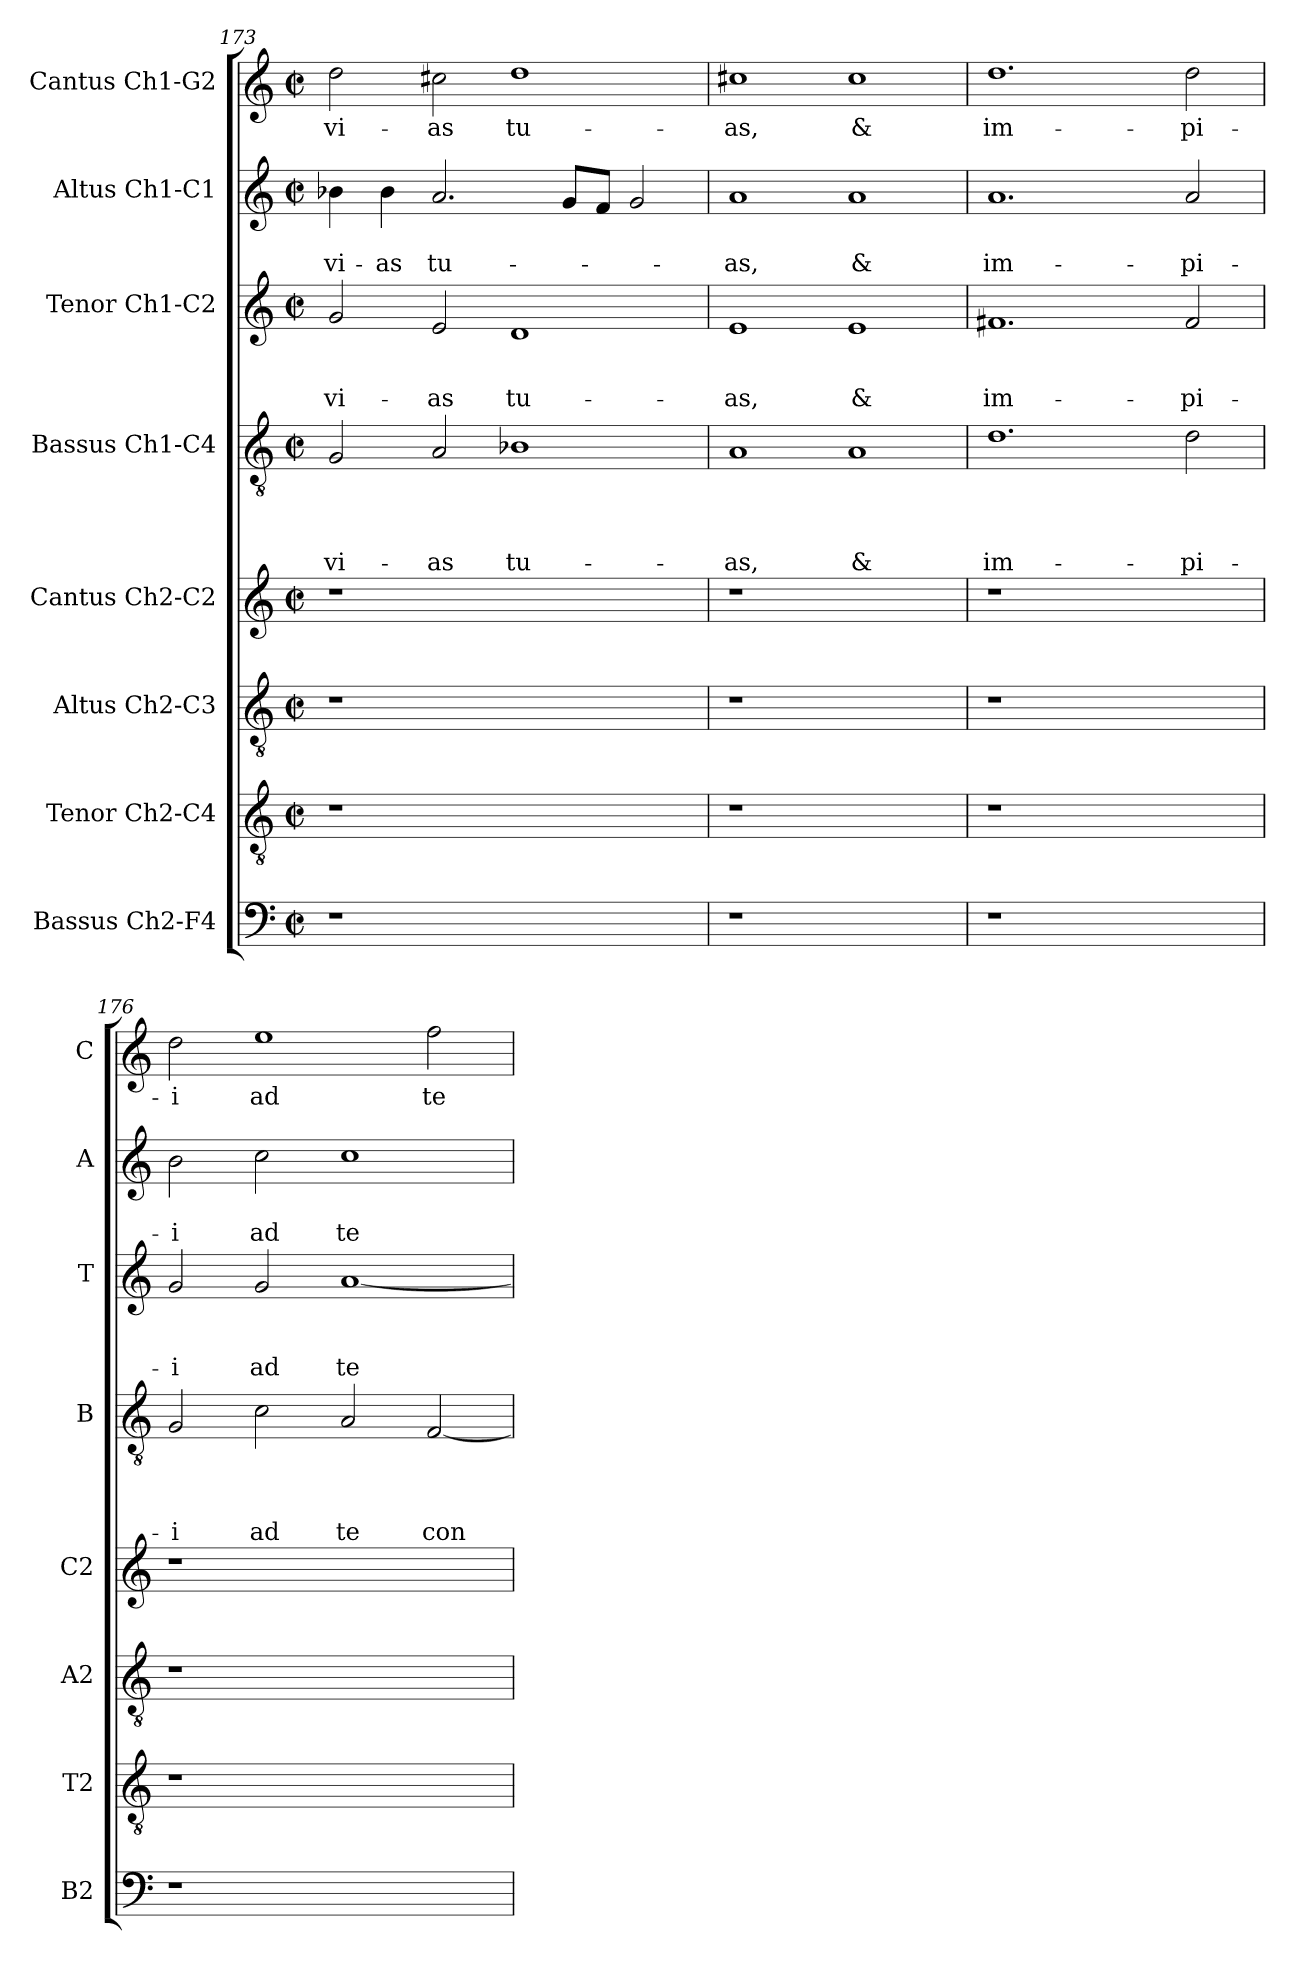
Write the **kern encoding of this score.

**kern	**kern	**kern	**kern	**kern	**text	**text	**text	**text	**kern	**text	**text	**text	**kern	**text	**text	**kern	**text
*part8	*part7	*part6	*part5	*part4	*part4	*part4	*part4	*part4	*part3	*part3	*part3	*part3	*part2	*part2	*part2	*part1	*part1
*staff8	*staff7	*staff6	*staff5	*staff4	*staff4	*staff4	*staff4	*staff4	*staff3	*staff3	*staff3	*staff3	*staff2	*staff2	*staff2	*staff1	*staff1
*I"Bassus Ch2-F4	*I"Tenor Ch2-C4	*I"Altus Ch2-C3	*I"Cantus Ch2-C2	*I"Bassus Ch1-C4	*	*	*	*	*I"Tenor Ch1-C2	*	*	*	*I"Altus Ch1-C1	*	*	*I"Cantus Ch1-G2	*
*I'B2	*I'T2	*I'A2	*I'C2	*I'B	*	*	*	*	*I'T	*	*	*	*I'A	*	*	*I'C	*
*clefF4	*clefGv2	*clefGv2	*clefG2	*clefGv2	*	*	*	*	*clefG2	*	*	*	*clefG2	*	*	*clefG2	*
*k[]	*k[]	*k[]	*k[]	*k[]	*	*	*	*	*k[]	*	*	*	*k[]	*	*	*k[]	*
*C:	*C:	*C:	*C:	*C:	*	*	*	*	*C:	*	*	*	*C:	*	*	*C:	*
*M2/2	*M2/2	*M2/2	*M2/2	*M2/2	*	*	*	*	*M2/2	*	*	*	*M2/2	*	*	*M2/2	*
*met(c|)	*met(c|)	*met(c|)	*met(c|)	*met(c|)	*	*	*	*	*met(c|)	*	*	*	*met(c|)	*	*	*met(c|)	*
=173	=173	=173	=173	=173	=173	=173	=173	=173	=173	=173	=173	=173	=173	=173	=173	=173	=173
!	!	!	!	!	!	!	!	!LO:LY:b	!	!	!	!LO:LY:b	!	!	!LO:LY:b	!	!LO:LY:b
1r	1r	1r	1r	2G/	.	.	.	vi-	2g/	.	.	vi-	4b-X\	.	vi-	2dd\	vi-
!	!	!	!	!	!	!	!	!	!	!	!	!	!	!	!LO:LY:b	!	!
.	.	.	.	.	.	.	.	.	.	.	.	.	4b-\	.	-as	.	.
!	!	!	!	!	!	!	!	!LO:LY:b	!	!	!	!LO:LY:b	!	!	!LO:LY:b	!	!LO:LY:b
.	.	.	.	2A/	.	.	.	-as	2e/	.	.	-as	2.a/	.	tu-	2cc#X\	-as
!	!	!	!	!	!	!	!	!LO:LY:b	!	!	!	!LO:LY:b	!	!	!	!	!LO:LY:b
1ryy	1ryy	1ryy	1ryy	1B-X	.	.	.	tu-	1d	.	.	tu-	.	.	.	1dd	tu-
.	.	.	.	.	.	.	.	.	.	.	.	.	8g/L	.	.	.	.
.	.	.	.	.	.	.	.	.	.	.	.	.	8f/J	.	.	.	.
.	.	.	.	.	.	.	.	.	.	.	.	.	2g/	.	.	.	.
=174	=174	=174	=174	=174	=174	=174	=174	=174	=174	=174	=174	=174	=174	=174	=174	=174	=174
!	!	!	!	!	!	!	!	!LO:LY:b	!	!	!	!LO:LY:b	!	!	!LO:LY:b	!	!LO:LY:b
1r	1r	1r	1r	1A	.	.	.	-as,	1e	.	.	-as,	1a	.	-as,	1cc#X	-as,
!	!	!	!	!	!	!	!	!LO:LY:b	!	!	!	!LO:LY:b	!	!	!LO:LY:b	!	!LO:LY:b
1ryy	1ryy	1ryy	1ryy	1A	.	.	.	&	1e	.	.	&	1a	.	&	1cc#	&
=175	=175	=175	=175	=175	=175	=175	=175	=175	=175	=175	=175	=175	=175	=175	=175	=175	=175
!	!	!	!	!	!	!	!	!LO:LY:b	!	!	!	!LO:LY:b	!	!	!LO:LY:b	!	!LO:LY:b
1r	1r	1r	1r	1.d	.	.	.	im-	1.f#X	.	.	im-	1.a	.	im-	1.dd	im-
1ryy	1ryy	1ryy	1ryy	.	.	.	.	.	.	.	.	.	.	.	.	.	.
!	!	!	!	!	!	!	!	!LO:LY:b	!	!	!	!LO:LY:b	!	!	!LO:LY:b	!	!LO:LY:b
.	.	.	.	2d\	.	.	.	-pi-	2f#/	.	.	-pi-	2a/	.	-pi-	2dd\	-pi-
!!LO:LB:g=z
=176	=176	=176	=176	=176	=176	=176	=176	=176	=176	=176	=176	=176	=176	=176	=176	=176	=176
!	!	!	!	!	!	!	!	!LO:LY:b	!	!	!	!LO:LY:b	!	!	!LO:LY:b	!	!LO:LY:b
1r	1r	1r	1r	2G/	.	.	.	-i	2g/	.	.	-i	2b\	.	-i	2dd\	-i
!	!	!	!	!	!	!	!	!LO:LY:b	!	!	!	!LO:LY:b	!	!	!LO:LY:b	!	!LO:LY:b
.	.	.	.	2c\	.	.	.	ad	2g/	.	.	ad	2cc\	.	ad	1ee	ad
!	!	!	!	!	!	!	!	!LO:LY:b	!	!	!	!LO:LY:b	!	!	!LO:LY:b	!	!
1ryy	1ryy	1ryy	1ryy	2A/	.	.	.	te	[1a	.	.	te	1cc	.	te	.	.
!	!	!	!	!	!	!	!	!LO:LY:b	!	!	!	!	!	!	!	!	!LO:LY:b
.	.	.	.	[2F/	.	.	.	con-	.	.	.	.	.	.	.	2ff\	te
=	=	=	=	=	=	=	=	=	=	=	=	=	=	=	=	=	=
*-	*-	*-	*-	*-	*-	*-	*-	*-	*-	*-	*-	*-	*-	*-	*-	*-	*-
